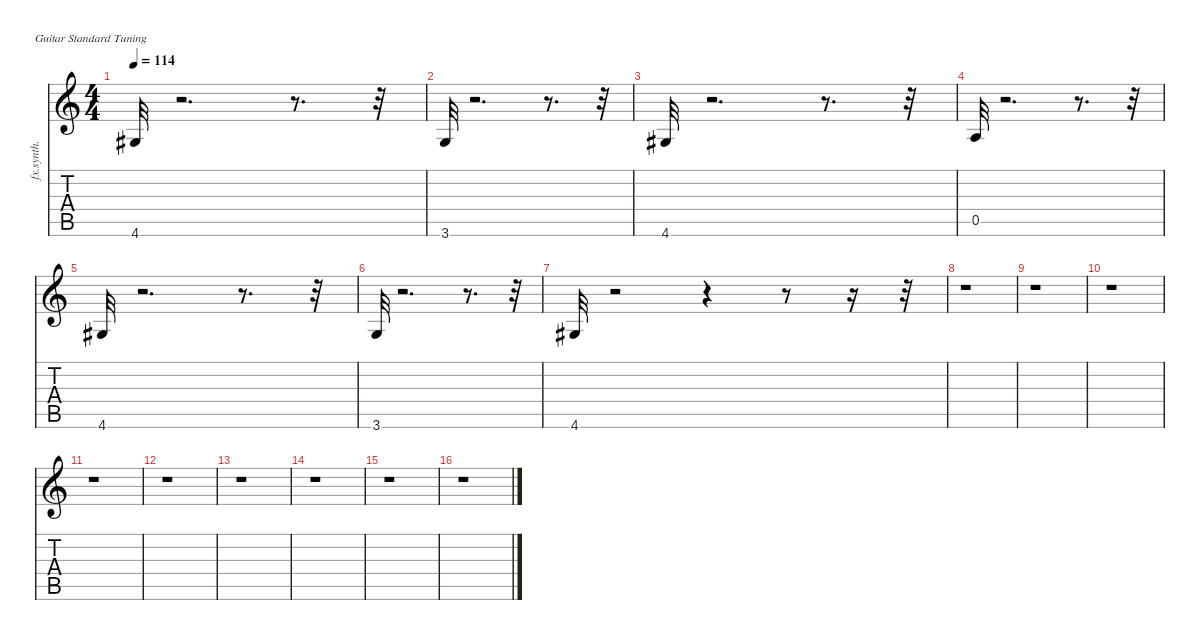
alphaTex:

\defaultSystemsLayout 4
\hideDynamics
\bracketExtendMode nobrackets
\otherSystemsTrackNameOrientation horizontal
\track ("Fret Noises" "fx.synth.") {instrument guitarfretnoise}
\staff {score tabs}
\tuning (E4 B3 G3 D3 A2 E2)
\displaytranspose 12
\ts (4 4)
\tempo 114
\clef g2
\ks c
4.6{acc #}.32{dy ff} r.2{d} r.8{d} r.32 |
3.6.32{dy fff} r.2{d} r.8{d} r.32 |
4.6{acc #}.32{dy ff} r.2{d} r.8{d} r.32 |
0.5.32{dy fff} r.2{d} r.8{d} r.32 |
4.6{acc #}.32{dy ff} r.2{d} r.8{d} r.32 |
3.6.32{dy fff} r.2{d} r.8{d} r.32 |
4.6{acc #}.32{dy ff} r.2 r.4 r.8 r.16 r.32 |
r.1 |
r.1 |
r.1 |
r.1 |
r.1 |
r.1 |
r.1 |
r.1 |
r.1
